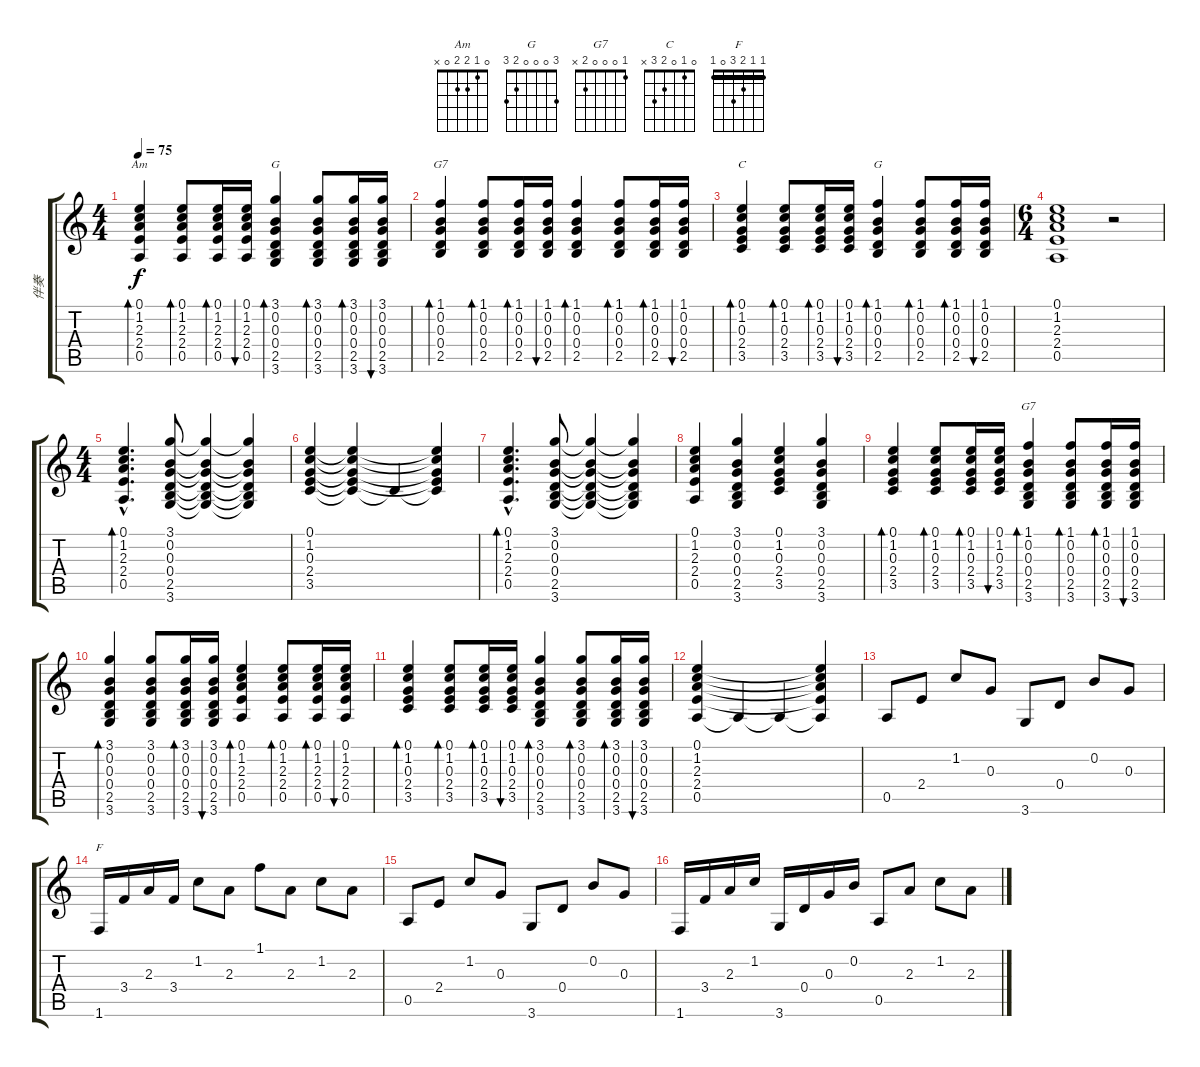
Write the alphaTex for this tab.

\track ("伴奏" "伴奏") {instrument acousticguitarsteel}
\staff {score tabs}
\tuning (E4 B3 G3 D3 A2 E2) {hide}
\chord ("Am" 0 1 2 2 0 x)
\chord ("G" x 0 0 0 2 x)
\chord ("G7" 1 0 0 0 2 3)
\chord ("C" 0 1 0 2 3 x)
\chord ("G" 3 0 0 0 2 3)
\chord ("G7" 1 0 0 0 2 x)
\chord ("F" 1 1 2 3 0 1) {barre 1}
\ts (4 4)
\tempo 75
\clef g2
\ks c
(0.1 1.2 2.3 2.4 0.5).4{bd 30 ch "Am" dy f} (0.1 1.2 2.3 2.4 0.5).8{bd 30} (0.1 1.2 2.3 2.4 0.5).16{bd 30} (0.1 1.2 2.3 2.4 0.5).16{bu 30} (3.1 0.2 0.3 0.4 2.5 3.6).4{bd 30 ch "G"} (3.1 0.2 0.3 0.4 2.5 3.6).8{bd 30} (3.1 0.2 0.3 0.4 2.5 3.6).16{bd 30} (3.1 0.2 0.3 0.4 2.5 3.6).16{bu 30} |
(1.1 0.2 0.3 0.4 2.5).4{bd 30 ch "G7"} (1.1 0.2 0.3 0.4 2.5).8{bd 30} (1.1 0.2 0.3 0.4 2.5).16{bd 30} (1.1 0.2 0.3 0.4 2.5).16{bu 30} (1.1 0.2 0.3 0.4 2.5).4{bd 30} (1.1 0.2 0.3 0.4 2.5).8{bd 30} (1.1 0.2 0.3 0.4 2.5).16{bd 30} (1.1 0.2 0.3 0.4 2.5).16{bu 30} |
(0.1 1.2 0.3 2.4 3.5).4{bd 30 ch "C"} (0.1 1.2 0.3 2.4 3.5).8{bd 30} (0.1 1.2 0.3 2.4 3.5).16{bd 30} (0.1 1.2 0.3 2.4 3.5).16{bu 30} (1.1 0.2 0.3 0.4 2.5).4{bd 30 ch "G"} (1.1 0.2 0.3 0.4 2.5).8{bd 30} (1.1 0.2 0.3 0.4 2.5).16{bd 30} (1.1 0.2 0.3 0.4 2.5).16{bu 30} |
\ts (6 4)
(0.1 1.2 2.3 2.4 0.5).1 r.2 |
\ts (4 4)
(0.1{hac} 1.2{hac} 2.3{hac} 2.4{hac} 0.5{hac}).4{d bd 30} (3.1 0.2 0.3 0.4 2.5 3.6).8 (3.1{t} 0.2{t} 0.3{t} 0.4{t} 2.5{t} 3.6{t}).4 (3.1{t} 0.2{t} 0.3{t} 0.4{t} 2.5{t} 3.6{t}).4 |
(0.1 1.2 0.3 2.4 3.5).4 (0.1{t} 1.2{t} 0.3{t} 2.4{t} 3.5{t}).4 3.5{t}.4 (0.1{t} 1.2{t} 0.3{t} 2.4{t} 3.5{t}).4 |
(0.1{hac} 1.2{hac} 2.3{hac} 2.4{hac} 0.5{hac}).4{d bd 30} (3.1 0.2 0.3 0.4 2.5 3.6).8 (3.1{t} 0.2{t} 0.3{t} 0.4{t} 2.5{t} 3.6{t}).4 (3.1{t} 0.2{t} 0.3{t} 0.4{t} 2.5{t} 3.6{t}).4 |
(0.1 1.2 2.3 2.4 0.5).4 (3.1 0.2 0.3 0.4 2.5 3.6).4 (0.1 1.2 0.3 2.4 3.5).4 (3.1 0.2 0.3 0.4 2.5 3.6).4 |
(0.1 1.2 0.3 2.4 3.5).4{bd 30} (0.1 1.2 0.3 2.4 3.5).8{bd 30} (0.1 1.2 0.3 2.4 3.5).16{bd 30} (0.1 1.2 0.3 2.4 3.5).16{bu 30} (1.1 0.2 0.3 0.4 2.5 3.6).4{bd 30 ch "G7"} (1.1 0.2 0.3 0.4 2.5 3.6).8{bd 30} (1.1 0.2 0.3 0.4 2.5 3.6).16{bd 30} (1.1 0.2 0.3 0.4 2.5 3.6).16{bu 30} |
(3.1 0.2 0.3 0.4 2.5 3.6).4{bd 30} (3.1 0.2 0.3 0.4 2.5 3.6).8 (3.1 0.2 0.3 0.4 2.5 3.6).16{bd 30} (3.1 0.2 0.3 0.4 2.5 3.6).16{bu 30} (0.1 1.2 2.3 2.4 0.5).4{bd 30} (0.1 1.2 2.3 2.4 0.5).8{bd 30} (0.1 1.2 2.3 2.4 0.5).16{bd 30} (0.1 1.2 2.3 2.4 0.5).16{bu 30} |
(0.1 1.2 0.3 2.4 3.5).4{bd 30} (0.1 1.2 0.3 2.4 3.5).8{bd 30} (0.1 1.2 0.3 2.4 3.5).16{bd 30} (0.1 1.2 0.3 2.4 3.5).16{bu 30} (3.1 0.2 0.3 0.4 2.5 3.6).4{bd 30} (3.1 0.2 0.3 0.4 2.5 3.6).8{bd 30} (3.1 0.2 0.3 0.4 2.5 3.6).16{bd 30} (3.1 0.2 0.3 0.4 2.5 3.6).16{bu 30} |
(0.1 1.2 2.3 2.4 0.5).4 0.5{t}.4 0.5{t}.4 (0.1{t} 1.2{t} 2.3{t} 2.4{t} 0.5{t}).4 |
0.5.8 2.4.8 1.2.8 0.3.8 3.6.8 0.4.8 0.2.8 0.3.8 |
1.6.16{ch "F"} 3.4.16 2.3.16 3.4.16 1.2.8 2.3.8 1.1.8 2.3.8 1.2.8 2.3.8 |
0.5.8 2.4.8 1.2.8 0.3.8 3.6.8 0.4.8 0.2.8 0.3.8 |
1.6.16 3.4.16 2.3.16 1.2.16 3.6.16 0.4.16 0.3.16 0.2.16 0.5.8 2.3.8 1.2.8 2.3.8
